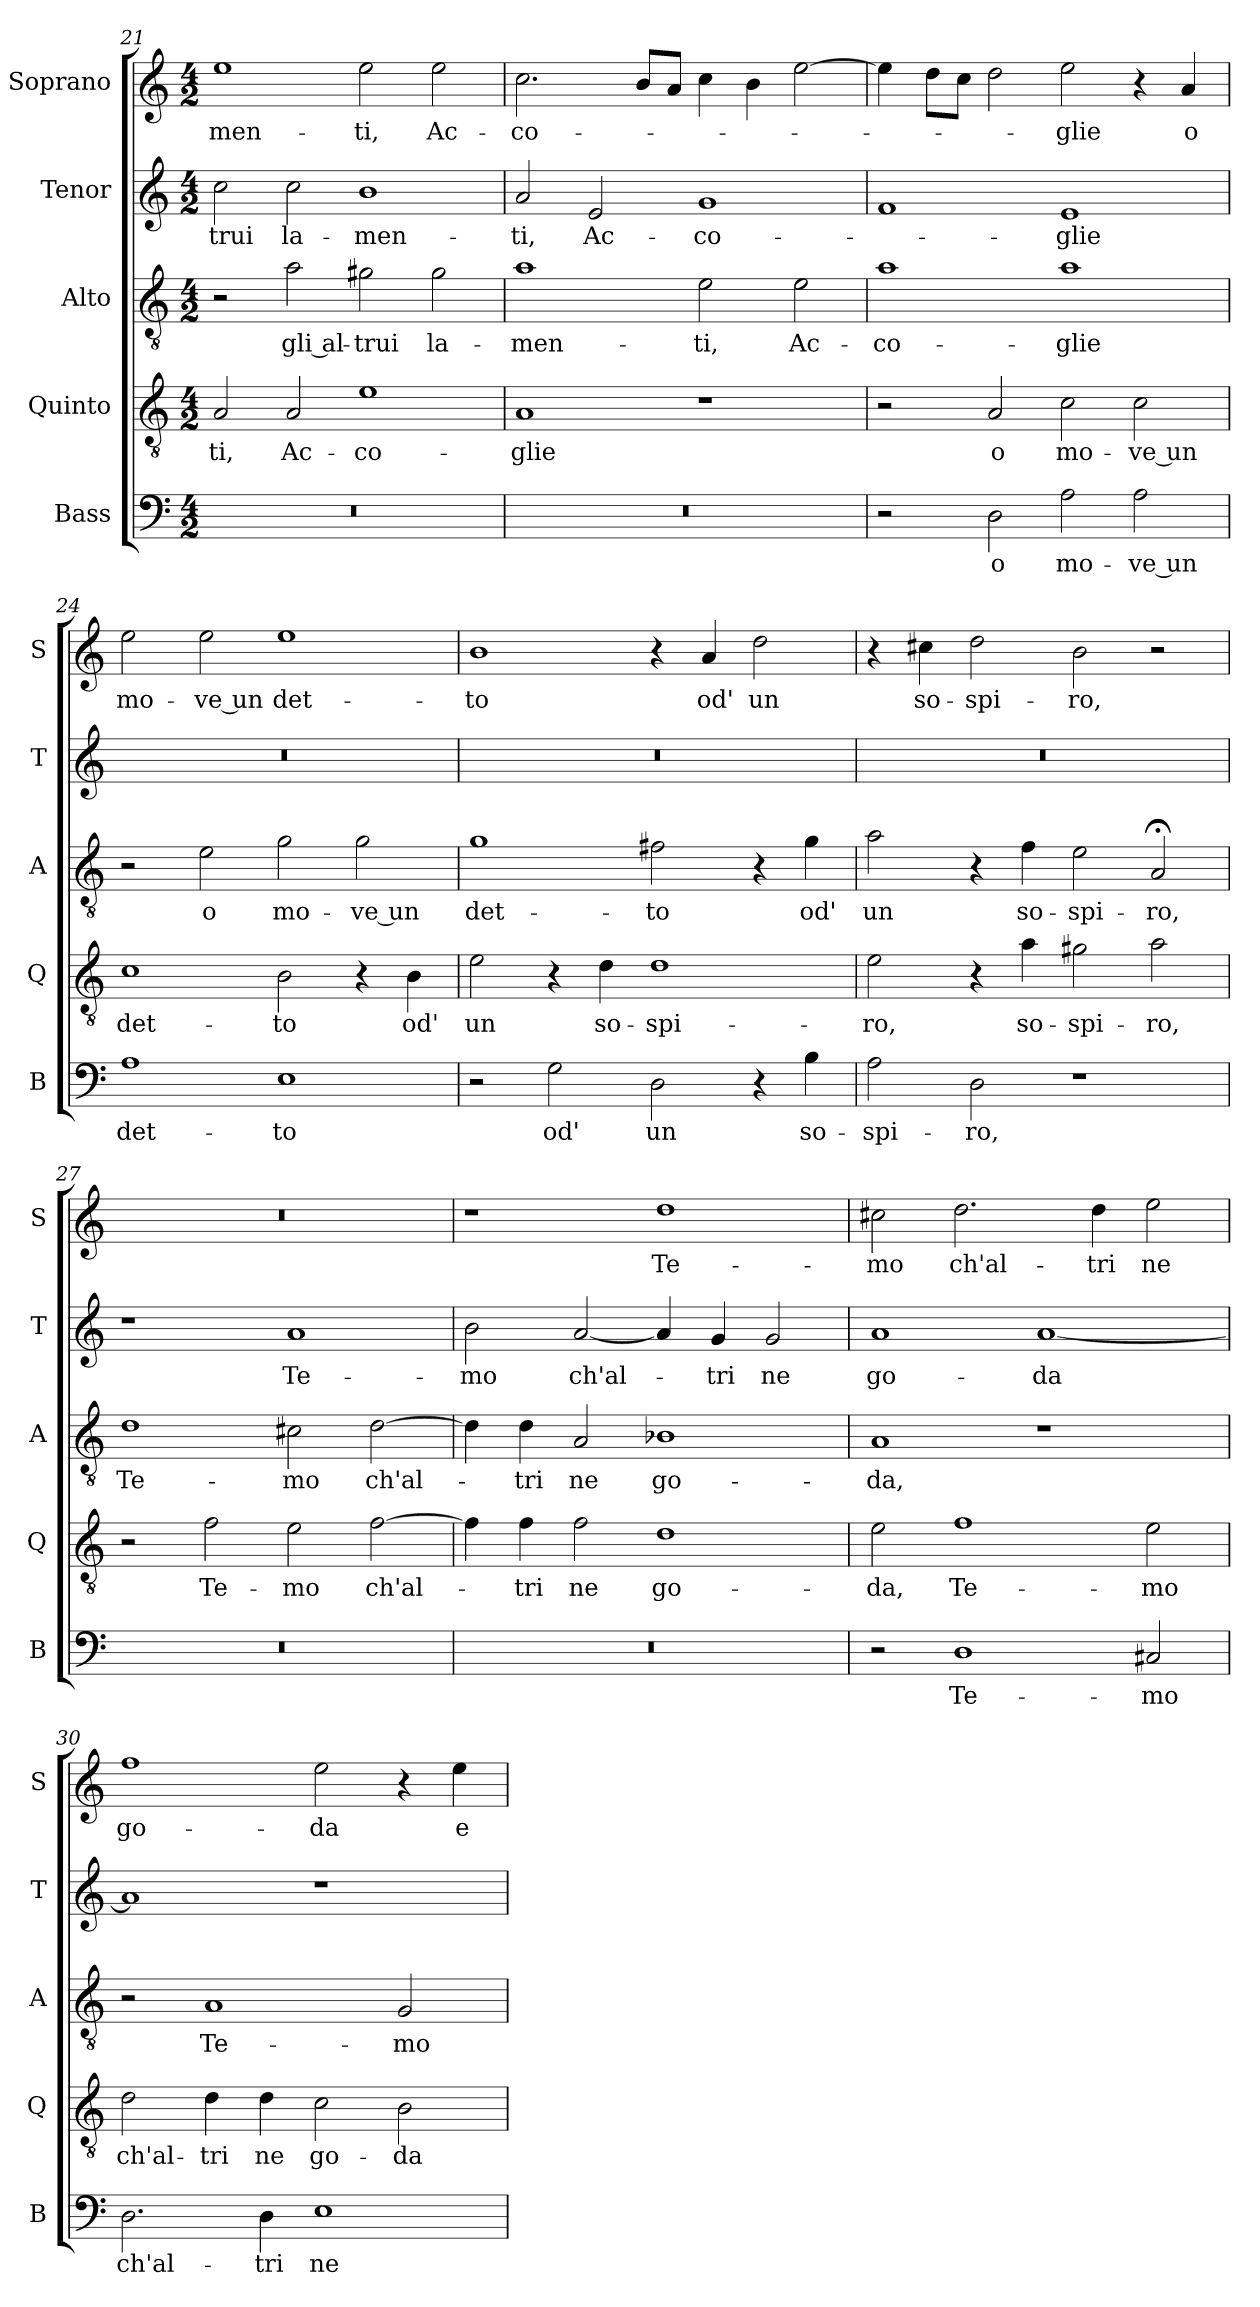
**kern	**text	**kern	**text	**kern	**text	**kern	**text	**kern	**text
*part5	*part5	*part4	*part4	*part3	*part3	*part2	*part2	*part1	*part1
*staff5	*staff5	*staff4	*staff4	*staff3	*staff3	*staff2	*staff2	*staff1	*staff1
*I"Bass	*	*I"Quinto	*	*I"Alto	*	*I"Tenor	*	*I"Soprano	*
*I'B	*	*I'Q	*	*I'A	*	*I'T	*	*I'S	*
*clefF4	*	*clefGv2	*	*clefGv2	*	*clefG2	*	*clefG2	*
*k[]	*	*k[]	*	*k[]	*	*k[]	*	*k[]	*
*C:	*	*C:	*	*C:	*	*C:	*	*C:	*
*M4/2	*	*M4/2	*	*M4/2	*	*M4/2	*	*M4/2	*
=21	=21	=21	=21	=21	=21	=21	=21	=21	=21
!	!	!	!LO:LY:b	!	!	!	!LO:LY:b	!	!LO:LY:b
0r	.	2A/	-ti,	2r	.	2cc\	-trui	1ee	-men-
!	!	!	!LO:LY:b	!	!LO:LY:b	!	!LO:LY:b	!	!
.	.	2A/	Ac-	2a\	gli al-	2cc\	la-	.	.
!	!	!	!LO:LY:b	!	!LO:LY:b	!	!LO:LY:b	!	!LO:LY:b
.	.	1e	-co-	2g#X\	-trui	1b	-men-	2ee\	-ti,
!	!	!	!	!	!LO:LY:b	!	!	!	!LO:LY:b
.	.	.	.	2g#\	la-	.	.	2ee\	Ac-
=22	=22	=22	=22	=22	=22	=22	=22	=22	=22
!	!	!	!LO:LY:b	!	!LO:LY:b	!	!LO:LY:b	!	!LO:LY:b
0r	.	1A	-glie	1a	-men-	2a/	-ti,	2.cc\	-co-
!	!	!	!	!	!	!	!LO:LY:b	!	!
.	.	.	.	.	.	2e/	Ac-	.	.
.	.	.	.	.	.	.	.	8b/L	.
.	.	.	.	.	.	.	.	8a/J	.
!	!	!	!	!	!LO:LY:b	!	!LO:LY:b	!	!
.	.	1r	.	2e\	-ti,	1g	-co-	4cc\	.
.	.	.	.	.	.	.	.	4b\	.
!	!	!	!	!	!LO:LY:b	!	!	!	!
.	.	.	.	2e\	Ac-	.	.	[2ee\	.
!!LO:PB:g=z
=23	=23	=23	=23	=23	=23	=23	=23	=23	=23
!	!	!	!	!	!LO:LY:b	!	!	!	!
2r	.	2r	.	1a	-co-	1f	.	4ee\]	.
.	.	.	.	.	.	.	.	8dd\L	.
.	.	.	.	.	.	.	.	8cc\J	.
!	!LO:LY:b	!	!LO:LY:b	!	!	!	!	!	!
2D\	o	2A/	o	.	.	.	.	2dd\	.
!	!LO:LY:b	!	!LO:LY:b	!	!LO:LY:b	!	!LO:LY:b	!	!LO:LY:b
2A\	mo-	2c\	mo-	1a	-glie	1e	-glie	2ee\	-glie
!	!LO:LY:b	!	!LO:LY:b	!	!	!	!	!	!
2A\	-ve un	2c\	-ve un	.	.	.	.	4r	.
!	!	!	!	!	!	!	!	!	!LO:LY:b
.	.	.	.	.	.	.	.	4a/	o
=24	=24	=24	=24	=24	=24	=24	=24	=24	=24
!	!LO:LY:b	!	!LO:LY:b	!	!	!	!	!	!LO:LY:b
1A	det-	1c	det-	2r	.	0r	.	2ee\	mo-
!	!	!	!	!	!LO:LY:b	!	!	!	!LO:LY:b
.	.	.	.	2e\	o	.	.	2ee\	-ve un
!	!LO:LY:b	!	!LO:LY:b	!	!LO:LY:b	!	!	!	!LO:LY:b
1E	-to	2B\	-to	2g\	mo-	.	.	1ee	det-
!	!	!	!	!	!LO:LY:b	!	!	!	!
.	.	4r	.	2g\	-ve un	.	.	.	.
!	!	!	!LO:LY:b	!	!	!	!	!	!
.	.	4B\	od'	.	.	.	.	.	.
=25	=25	=25	=25	=25	=25	=25	=25	=25	=25
!	!	!	!LO:LY:b	!	!LO:LY:b	!	!	!	!LO:LY:b
2r	.	2e\	un	1g	det-	0r	.	1b	-to
!	!LO:LY:b	!	!	!	!	!	!	!	!
2G\	od'	4r	.	.	.	.	.	.	.
!	!	!	!LO:LY:b	!	!	!	!	!	!
.	.	4d\	so-	.	.	.	.	.	.
!	!LO:LY:b	!	!LO:LY:b	!	!LO:LY:b	!	!	!	!
2D\	un	1d	-spi-	2f#X\	-to	.	.	4r	.
!	!	!	!	!	!	!	!	!	!LO:LY:b
.	.	.	.	.	.	.	.	4a/	od'
!	!	!	!	!	!	!	!	!	!LO:LY:b
4r	.	.	.	4r	.	.	.	2dd\	un
!	!LO:LY:b	!	!	!	!LO:LY:b	!	!	!	!
4B\	so-	.	.	4g\	od'	.	.	.	.
=26	=26	=26	=26	=26	=26	=26	=26	=26	=26
!	!LO:LY:b	!	!LO:LY:b	!	!LO:LY:b	!	!	!	!
2A\	-spi-	2e\	-ro,	2a\	un	0r	.	4r	.
!	!	!	!	!	!	!	!	!	!LO:LY:b
.	.	.	.	.	.	.	.	4cc#X\	so-
!	!LO:LY:b	!	!	!	!	!	!	!	!LO:LY:b
2D\	-ro,	4r	.	4r	.	.	.	2dd\	-spi-
!	!	!	!LO:LY:b	!	!LO:LY:b	!	!	!	!
.	.	4a\	so-	4f\	so-	.	.	.	.
!	!	!	!LO:LY:b	!	!LO:LY:b	!	!	!	!LO:LY:b
1r	.	2g#X\	-spi-	2e\	-spi-	.	.	2b\	-ro,
!	!	!	!LO:LY:b	!	!LO:LY:b	!	!	!	!
.	.	2a\	-ro,	2A;</	-ro,	.	.	2r	.
!!LO:LB:g=z
=27	=27	=27	=27	=27	=27	=27	=27	=27	=27
!	!	!	!	!	!LO:LY:b	!	!	!	!
0r	.	2r	.	1d	Te-	1r	.	0r	.
!	!	!	!LO:LY:b	!	!	!	!	!	!
.	.	2f\	Te-	.	.	.	.	.	.
!	!	!	!LO:LY:b	!	!LO:LY:b	!	!LO:LY:b	!	!
.	.	2e\	-mo	2c#X\	-mo	1a	Te-	.	.
!	!	!	!LO:LY:b	!	!LO:LY:b	!	!	!	!
.	.	[2f\	ch'al-	[2d\	ch'al-	.	.	.	.
=28	=28	=28	=28	=28	=28	=28	=28	=28	=28
!	!	!	!	!	!	!	!LO:LY:b	!	!
0r	.	4f\]	.	4d\]	.	2b\	-mo	1r	.
!	!	!	!LO:LY:b	!	!LO:LY:b	!	!	!	!
.	.	4f\	-tri	4d\	-tri	.	.	.	.
!	!	!	!LO:LY:b	!	!LO:LY:b	!	!LO:LY:b	!	!
.	.	2f\	ne	2A/	ne	[2a/	ch'al-	.	.
!	!	!	!LO:LY:b	!	!LO:LY:b	!	!	!	!LO:LY:b
.	.	1d	go-	1B-X	go-	4a/]	.	1dd	Te-
!	!	!	!	!	!	!	!LO:LY:b	!	!
.	.	.	.	.	.	4g/	-tri	.	.
!	!	!	!	!	!	!	!LO:LY:b	!	!
.	.	.	.	.	.	2g/	ne	.	.
=29	=29	=29	=29	=29	=29	=29	=29	=29	=29
!	!	!	!LO:LY:b	!	!LO:LY:b	!	!LO:LY:b	!	!LO:LY:b
2r	.	2e\	-da,	1A	-da,	1a	go-	2cc#X\	-mo
!	!LO:LY:b	!	!LO:LY:b	!	!	!	!	!	!LO:LY:b
1D	Te-	1f	Te-	.	.	.	.	2.dd\	ch'al-
!	!	!	!	!	!	!	!LO:LY:b	!	!
.	.	.	.	1r	.	[1a	-da	.	.
!	!	!	!	!	!	!	!	!	!LO:LY:b
.	.	.	.	.	.	.	.	4dd\	-tri
!	!LO:LY:b	!	!LO:LY:b	!	!	!	!	!	!LO:LY:b
2C#X/	-mo	2e\	-mo	.	.	.	.	2ee\	ne
=30	=30	=30	=30	=30	=30	=30	=30	=30	=30
!	!LO:LY:b	!	!LO:LY:b	!	!	!	!	!	!LO:LY:b
2.D\	ch'al-	2d\	ch'al-	2r	.	1a]	.	1ff	go-
!	!	!	!LO:LY:b	!	!LO:LY:b	!	!	!	!
.	.	4d\	-tri	1A	Te-	.	.	.	.
!	!LO:LY:b	!	!LO:LY:b	!	!	!	!	!	!
4D\	-tri	4d\	ne	.	.	.	.	.	.
!	!LO:LY:b	!	!LO:LY:b	!	!	!	!	!	!LO:LY:b
1E	ne	2c\	go-	.	.	1r	.	2ee\	-da
!	!	!	!LO:LY:b	!	!LO:LY:b	!	!	!	!
.	.	2B\	-da	2G/	-mo	.	.	4r	.
!	!	!	!	!	!	!	!	!	!LO:LY:b
.	.	.	.	.	.	.	.	4ee\	e
=	=	=	=	=	=	=	=	=	=
*-	*-	*-	*-	*-	*-	*-	*-	*-	*-
